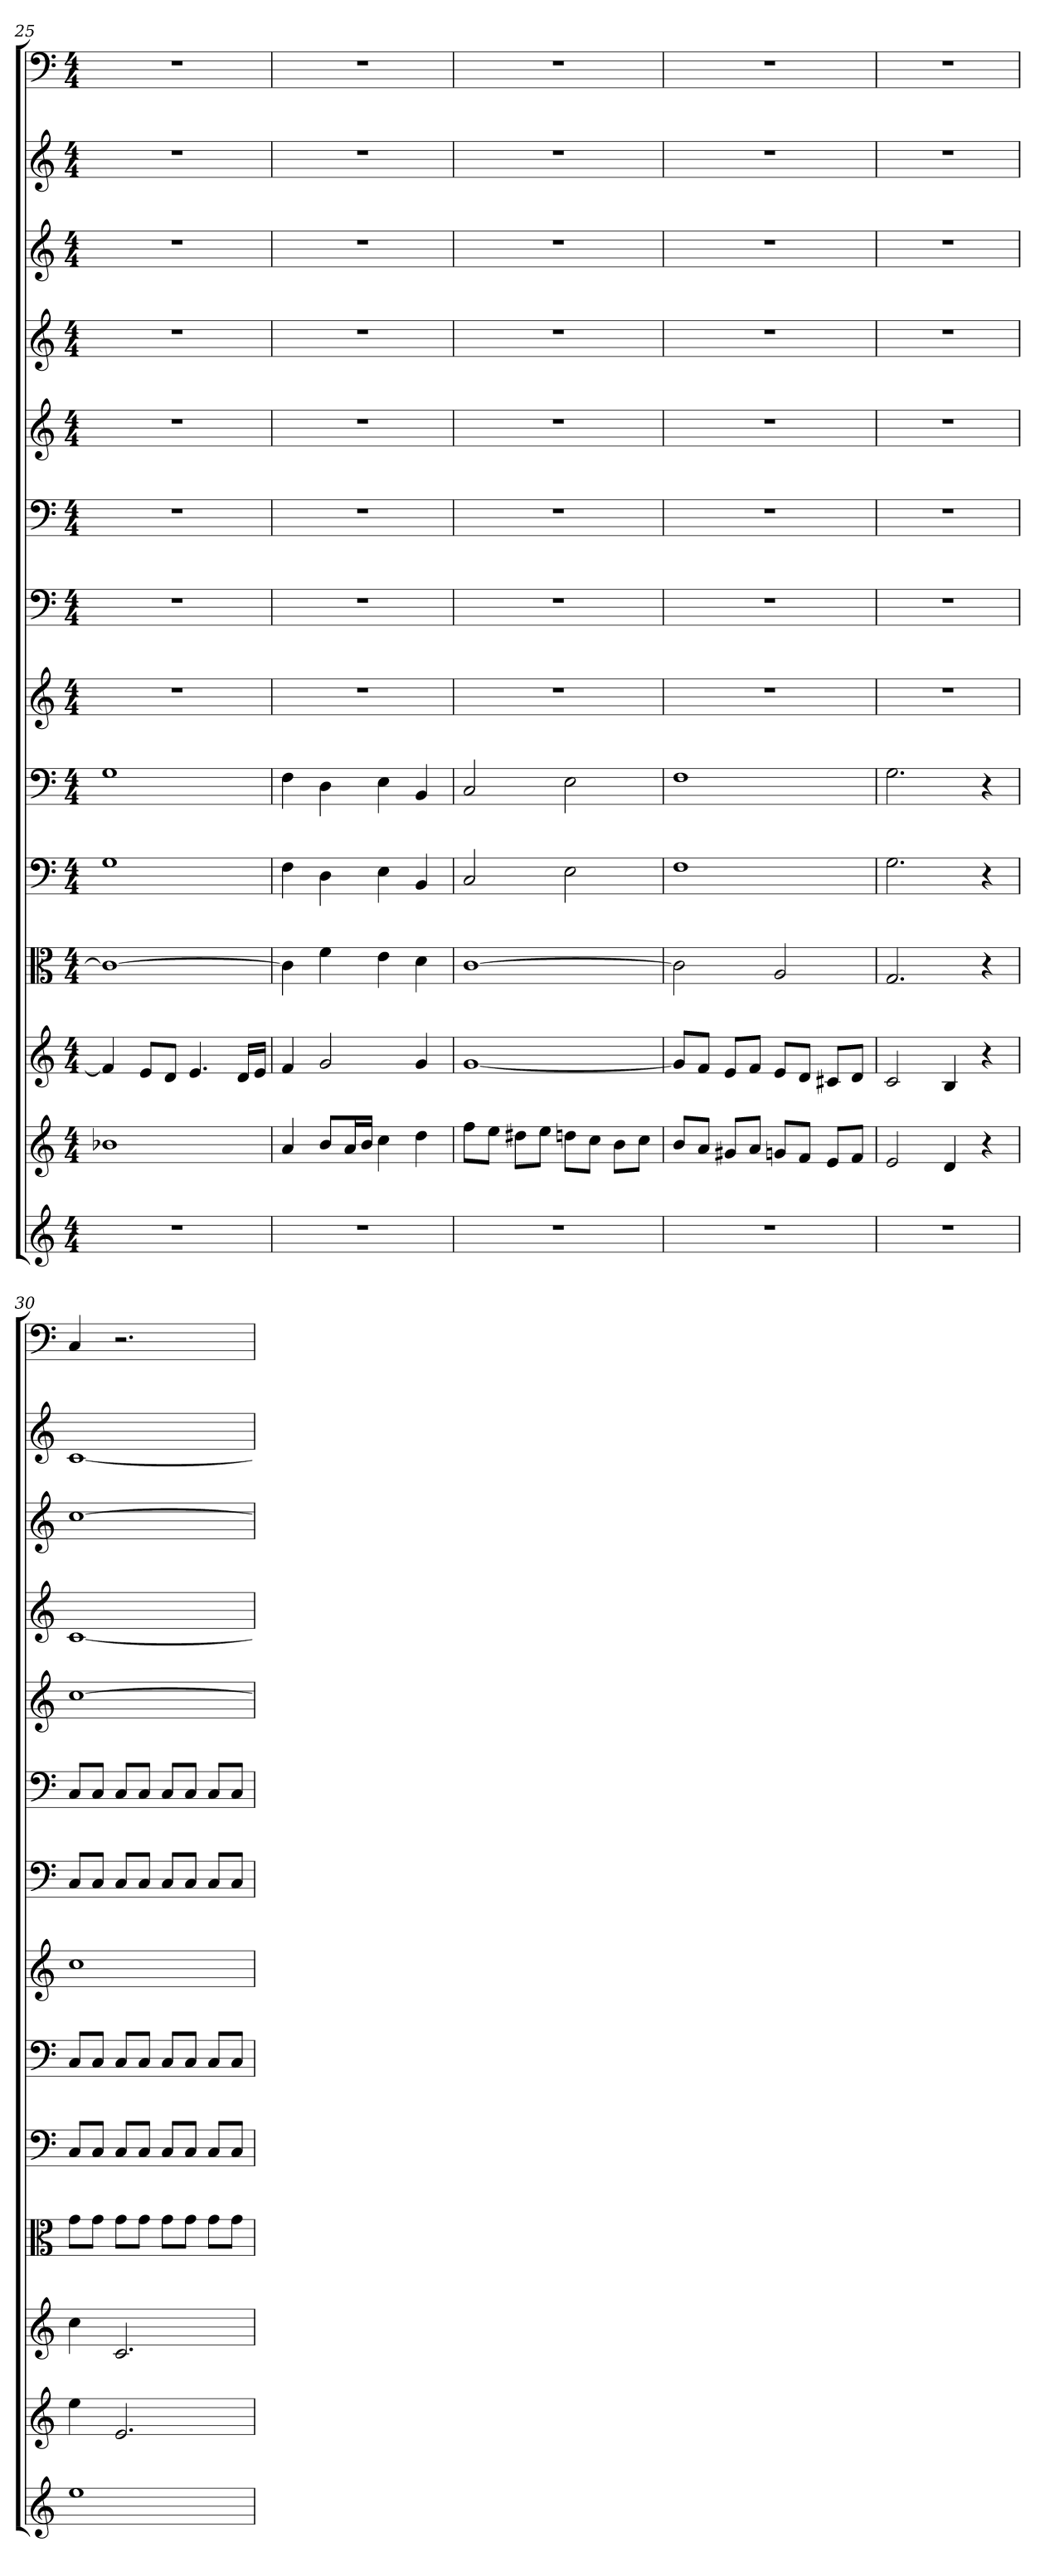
**kern	**kern	**kern	**kern	**kern	**kern	**kern	**kern	**kern	**kern	**kern	**kern	**kern	**kern
*part14	*part13	*part12	*part11	*part10	*part9	*part8	*part7	*part6	*part5	*part4	*part3	*part2	*part1
*staff14	*staff13	*staff12	*staff11	*staff10	*staff9	*staff8	*staff7	*staff6	*staff5	*staff4	*staff3	*staff2	*staff1
*	*	*	*clefC3	*clefF4	*clefF4	*	*clefF4	*clefF4	*	*	*	*	*clefF4
*k[]	*k[]	*k[]	*k[]	*k[]	*k[]	*k[]	*k[]	*k[]	*k[]	*k[]	*k[]	*k[]	*k[]
*C:	*C:	*C:	*C:	*C:	*C:	*C:	*C:	*C:	*C:	*C:	*C:	*C:	*C:
*M4/4	*M4/4	*M4/4	*M4/4	*M4/4	*M4/4	*M4/4	*M4/4	*M4/4	*M4/4	*M4/4	*M4/4	*M4/4	*M4/4
=25	=25	=25	=25	=25	=25	=25	=25	=25	=25	=25	=25	=25	=25
1r	1b-X	4f]	1c_	1G	1G	1r	1r	1r	1r	1r	1r	1r	1r
.	.	8eL	.	.	.	.	.	.	.	.	.	.	.
.	.	8dJ	.	.	.	.	.	.	.	.	.	.	.
.	.	4.e	.	.	.	.	.	.	.	.	.	.	.
.	.	16dLL	.	.	.	.	.	.	.	.	.	.	.
.	.	16eJJ	.	.	.	.	.	.	.	.	.	.	.
=26	=26	=26	=26	=26	=26	=26	=26	=26	=26	=26	=26	=26	=26
1r	4a	4f	4c]	4F	4F	1r	1r	1r	1r	1r	1r	1r	1r
.	8bL	2g	4f	4D	4D	.	.	.	.	.	.	.	.
.	16aL	.	.	.	.	.	.	.	.	.	.	.	.
.	16bJJ	.	.	.	.	.	.	.	.	.	.	.	.
.	4cc	.	4e	4E	4E	.	.	.	.	.	.	.	.
.	4dd	4g	4d	4BB	4BB	.	.	.	.	.	.	.	.
=27	=27	=27	=27	=27	=27	=27	=27	=27	=27	=27	=27	=27	=27
1r	8ffL	[1g	[1c	2C	2C	1r	1r	1r	1r	1r	1r	1r	1r
.	8eeJ	.	.	.	.	.	.	.	.	.	.	.	.
.	8dd#XL	.	.	.	.	.	.	.	.	.	.	.	.
.	8eeJ	.	.	.	.	.	.	.	.	.	.	.	.
.	8ddnL	.	.	2E	2E	.	.	.	.	.	.	.	.
.	8ccJ	.	.	.	.	.	.	.	.	.	.	.	.
.	8bL	.	.	.	.	.	.	.	.	.	.	.	.
.	8ccJ	.	.	.	.	.	.	.	.	.	.	.	.
=28	=28	=28	=28	=28	=28	=28	=28	=28	=28	=28	=28	=28	=28
1r	8bL	8gL]	2c]	1F	1F	1r	1r	1r	1r	1r	1r	1r	1r
.	8aJ	8fJ	.	.	.	.	.	.	.	.	.	.	.
.	8g#XL	8eL	.	.	.	.	.	.	.	.	.	.	.
.	8aJ	8fJ	.	.	.	.	.	.	.	.	.	.	.
.	8gnL	8eL	2A	.	.	.	.	.	.	.	.	.	.
.	8fJ	8dJ	.	.	.	.	.	.	.	.	.	.	.
.	8eL	8c#XL	.	.	.	.	.	.	.	.	.	.	.
.	8fJ	8dJ	.	.	.	.	.	.	.	.	.	.	.
=29	=29	=29	=29	=29	=29	=29	=29	=29	=29	=29	=29	=29	=29
1r	2e	2c	2.G	2.G	2.G	1r	1r	1r	1r	1r	1r	1r	1r
.	4d	4B	.	.	.	.	.	.	.	.	.	.	.
.	4r	4r	4r	4r	4r	.	.	.	.	.	.	.	.
=30	=30	=30	=30	=30	=30	=30	=30	=30	=30	=30	=30	=30	=30
1ee	4ee	4cc	8g\L	8C/L	8C/L	1cc	8C/L	8C/L	[1cc	[1c	[1cc	[1c	4C
.	.	.	8g\J	8C/J	8C/J	.	8C/J	8C/J	.	.	.	.	.
.	2.e	2.c	8g\L	8C/L	8C/L	.	8C/L	8C/L	.	.	.	.	2.r
.	.	.	8g\J	8C/J	8C/J	.	8C/J	8C/J	.	.	.	.	.
.	.	.	8g\L	8C/L	8C/L	.	8C/L	8C/L	.	.	.	.	.
.	.	.	8g\J	8C/J	8C/J	.	8C/J	8C/J	.	.	.	.	.
.	.	.	8g\L	8C/L	8C/L	.	8C/L	8C/L	.	.	.	.	.
.	.	.	8g\J	8C/J	8C/J	.	8C/J	8C/J	.	.	.	.	.
=	=	=	=	=	=	=	=	=	=	=	=	=	=
*-	*-	*-	*-	*-	*-	*-	*-	*-	*-	*-	*-	*-	*-
